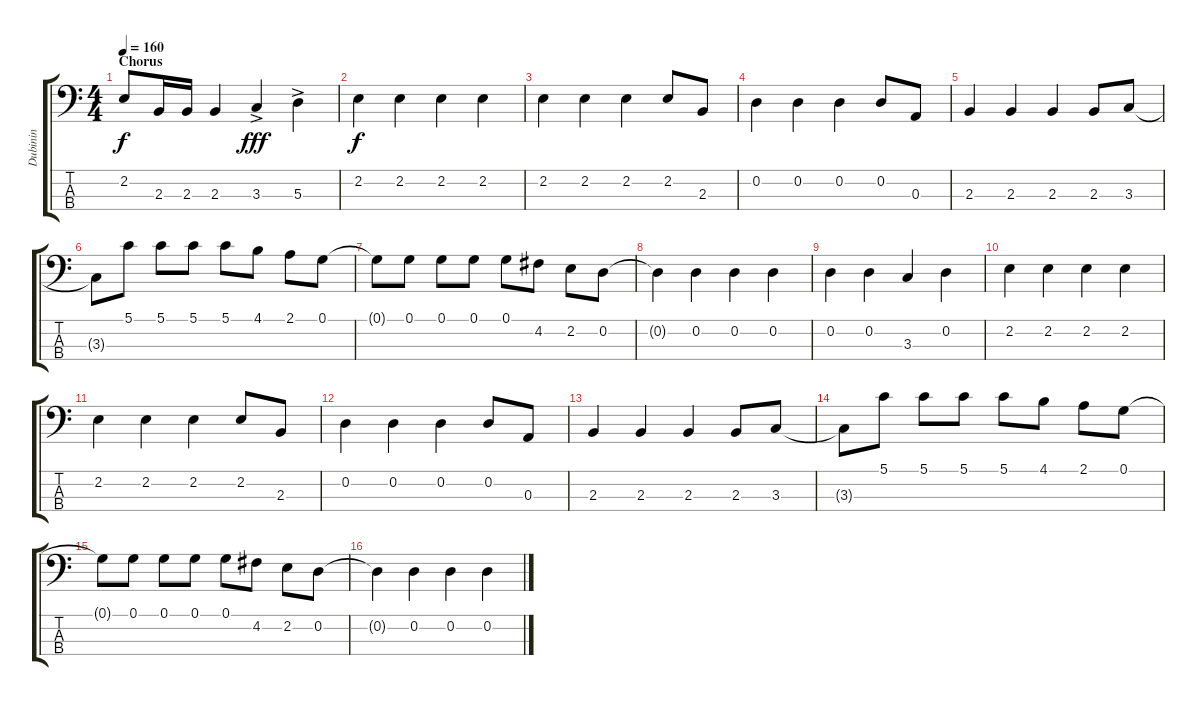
\track ("Dubinin" "Dubinin") {instrument electricbassfinger}
\staff {score tabs}
\tuning (G2 D2 A1 E1) {hide}
\ts (4 4)
\section ("" "Chorus")
\tempo 160
\clef f4
\ks c
2.2.8{dy f} 2.3.16 2.3.16 2.3.4 3.3{ac}.4{dy fff} 5.3{ac}.4 |
2.2.4{dy f} 2.2.4 2.2.4 2.2.4 |
2.2.4 2.2.4 2.2.4 2.2.8 2.3.8 |
0.2.4 0.2.4 0.2.4 0.2.8 0.3.8 |
2.3.4 2.3.4 2.3.4 2.3.8 3.3.8 |
3.3{t}.8 5.1.8 5.1.8 5.1.8 5.1.8 4.1.8 2.1.8 0.1.8 |
0.1{t}.8 0.1.8 0.1.8 0.1.8 0.1.8 4.2.8 2.2.8 0.2.8 |
0.2{t}.4 0.2.4 0.2.4 0.2.4 |
0.2.4 0.2.4 3.3.4 0.2.4 |
2.2.4 2.2.4 2.2.4 2.2.4 |
2.2.4 2.2.4 2.2.4 2.2.8 2.3.8 |
0.2.4 0.2.4 0.2.4 0.2.8 0.3.8 |
2.3.4 2.3.4 2.3.4 2.3.8 3.3.8 |
3.3{t}.8 5.1.8 5.1.8 5.1.8 5.1.8 4.1.8 2.1.8 0.1.8 |
0.1{t}.8 0.1.8 0.1.8 0.1.8 0.1.8 4.2.8 2.2.8 0.2.8 |
0.2{t}.4 0.2.4 0.2.4 0.2.4
